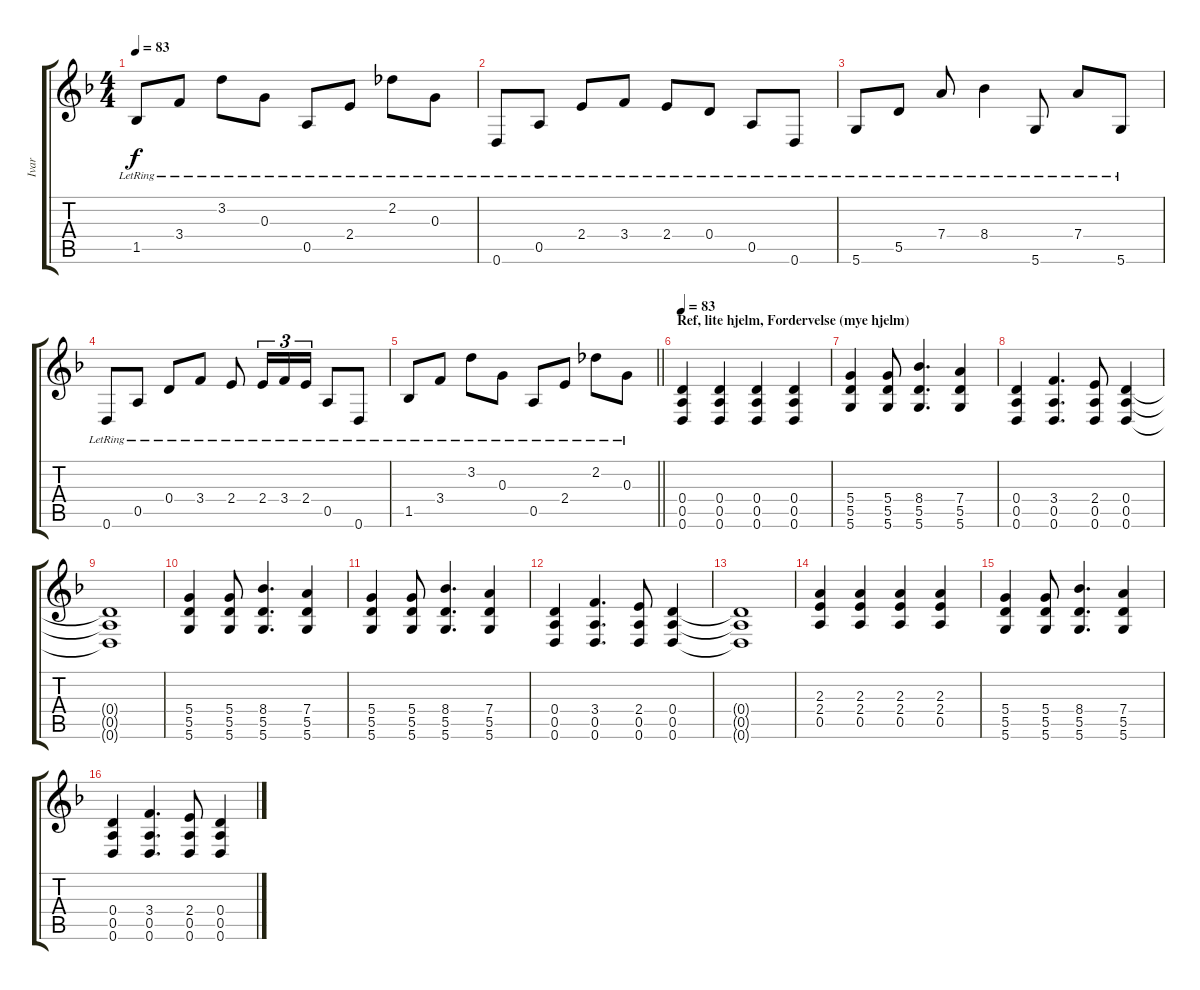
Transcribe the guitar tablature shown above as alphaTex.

\track ("Ivar" "Ivar") {instrument electricguitarjazz}
\staff {score tabs}
\tuning (E4 B3 G3 D3 A2 D2) {hide}
\ts (4 4)
\tempo 83
\clef g2
\ks dminor
1.5{lr}.8{dy f} 3.4{lr}.8 3.2{lr}.8 0.3{lr}.8 0.5{lr}.8 2.4{lr}.8 2.2{lr}.8 0.3{lr}.8 |
0.6{lr}.8 0.5{lr}.8 2.4{lr}.8 3.4{lr}.8 2.4{lr}.8 0.4{lr}.8 0.5{lr}.8 0.6{lr}.8 |
5.6{lr}.8 5.5{lr}.8 7.4{lr}.8 8.4{lr}.4 5.6{lr}.8 7.4{lr}.8 5.6{lr}.8 |
0.6{lr}.8 0.5{lr}.8 0.4{lr}.8 3.4{lr}.8 2.4{lr}.8 2.4{lr}.16{tu (3 2)} 3.4{lr}.16{tu (3 2)} 2.4{lr}.16{tu (3 2)} 0.5{lr}.8 0.6{lr}.8 |
\barLineRight lightlight
1.5{lr}.8 3.4{lr}.8 3.2{lr}.8 0.3{lr}.8 0.5{lr}.8 2.4{lr}.8 2.2{lr}.8 0.3{lr}.8 |
\section ("" "Ref, lite hjelm, Fordervelse (mye hjelm)")
\tempo 83
(0.4 0.5 0.6).4 (0.4 0.5 0.6).4 (0.4 0.5 0.6).4 (0.4 0.5 0.6).4 |
(5.4 5.5 5.6).4 (5.4 5.5 5.6).8 (8.4 5.5 5.6).4{d} (7.4 5.5 5.6).4 |
(0.4 0.5 0.6).4 (3.4 0.5 0.6).4{d} (2.4 0.5 0.6).8 (0.4 0.5 0.6).4 |
(0.4{t} 0.5{t} 0.6{t}).1 |
(5.4 5.5 5.6).4 (5.4 5.5 5.6).8 (8.4 5.5 5.6).4{d} (7.4 5.5 5.6).4 |
(5.4 5.5 5.6).4 (5.4 5.5 5.6).8 (8.4 5.5 5.6).4{d} (7.4 5.5 5.6).4 |
(0.4 0.5 0.6).4 (3.4 0.5 0.6).4{d} (2.4 0.5 0.6).8 (0.4 0.5 0.6).4 |
(0.4{t} 0.5{t} 0.6{t}).1 |
(2.3 2.4 0.5).4 (2.3 2.4 0.5).4 (2.3 2.4 0.5).4 (2.3 2.4 0.5).4 |
(5.4 5.5 5.6).4 (5.4 5.5 5.6).8 (8.4 5.5 5.6).4{d} (7.4 5.5 5.6).4 |
(0.4 0.5 0.6).4 (3.4 0.5 0.6).4{d} (2.4 0.5 0.6).8 (0.4 0.5 0.6).4
